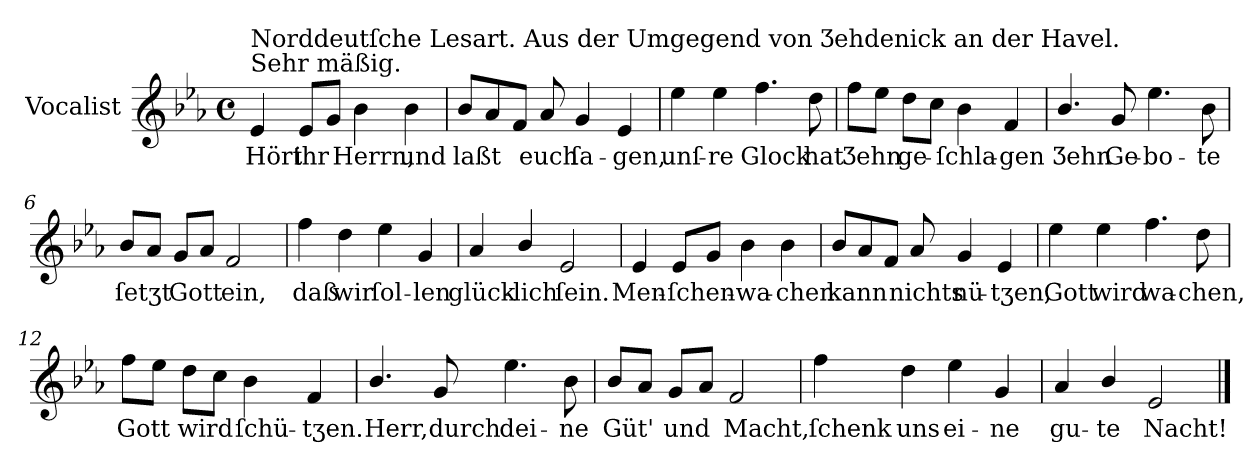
**kern	**text
*part1	*part1
*staff1	*staff1
*I"Vocalist	*
*k[b-e-a-]	*
*E-:	*
*M4/4	*
*met(c)	*
=1	=1
!LO:TX:a:t=Sehr mäßig.	!
!LO:TX:a:t=Norddeutſche Lesart. Aus der Umgegend von Ʒehdenick an der Havel.	!
4e-	Hört
8e-L	ihr
8gJ	.
4b-	Herrn,
4b-	und
=2	=2
8b-L	laßt
8a-	.
8fJ	.
8a-	euch
4g	ſa-
4e-	-gen,
=3	=3
4ee-	unſ-
4ee-	-re
4.ff	Glock
8dd	hat
=4	=4
8ffL	Ʒehn
8ee-J	.
8ddL	ge-
8ccJ	.
4b-	-ſchla-
4f	-gen
=5	=5
4.b-/	Ʒehn
8g	Ge-
4.ee-	-bo-
8b-	-te
=6	=6
8b-L	ſetʒt
8a-J	.
8gL	Gott
8a-J	.
2f	ein,
=7	=7
4ff	daß
4dd	wir
4ee-	ſol-
4g	-len
=8	=8
4a-	glück-
4b-/	-lich
2e-	ſein.
=9	=9
4e-	Men-
8e-L	-ſchen-
8gJ	.
4b-	-wa-
4b-	-chen
=10	=10
8b-L	kann
8a-	.
8fJ	.
8a-	nichts
4g	nü-
4e-	-tʒen,
=11	=11
4ee-	Gott
4ee-	wird
4.ff	wa-
8dd	-chen,
=12	=12
8ffL	Gott
8ee-J	.
8ddL	wird
8ccJ	.
4b-	ſchü-
4f	-tʒen.
=13	=13
4.b-/	Herr,
8g	durch
4.ee-	dei-
8b-	-ne
=14	=14
8b-L	Güt'
8a-J	.
8gL	und
8a-J	.
2f	Macht,
=15	=15
4ff	ſchenk
4dd	uns
4ee-	ei-
4g	-ne
=16	=16
4a-	gu-
4b-/	-te
2e-	Nacht!
==	==
*-	*-
